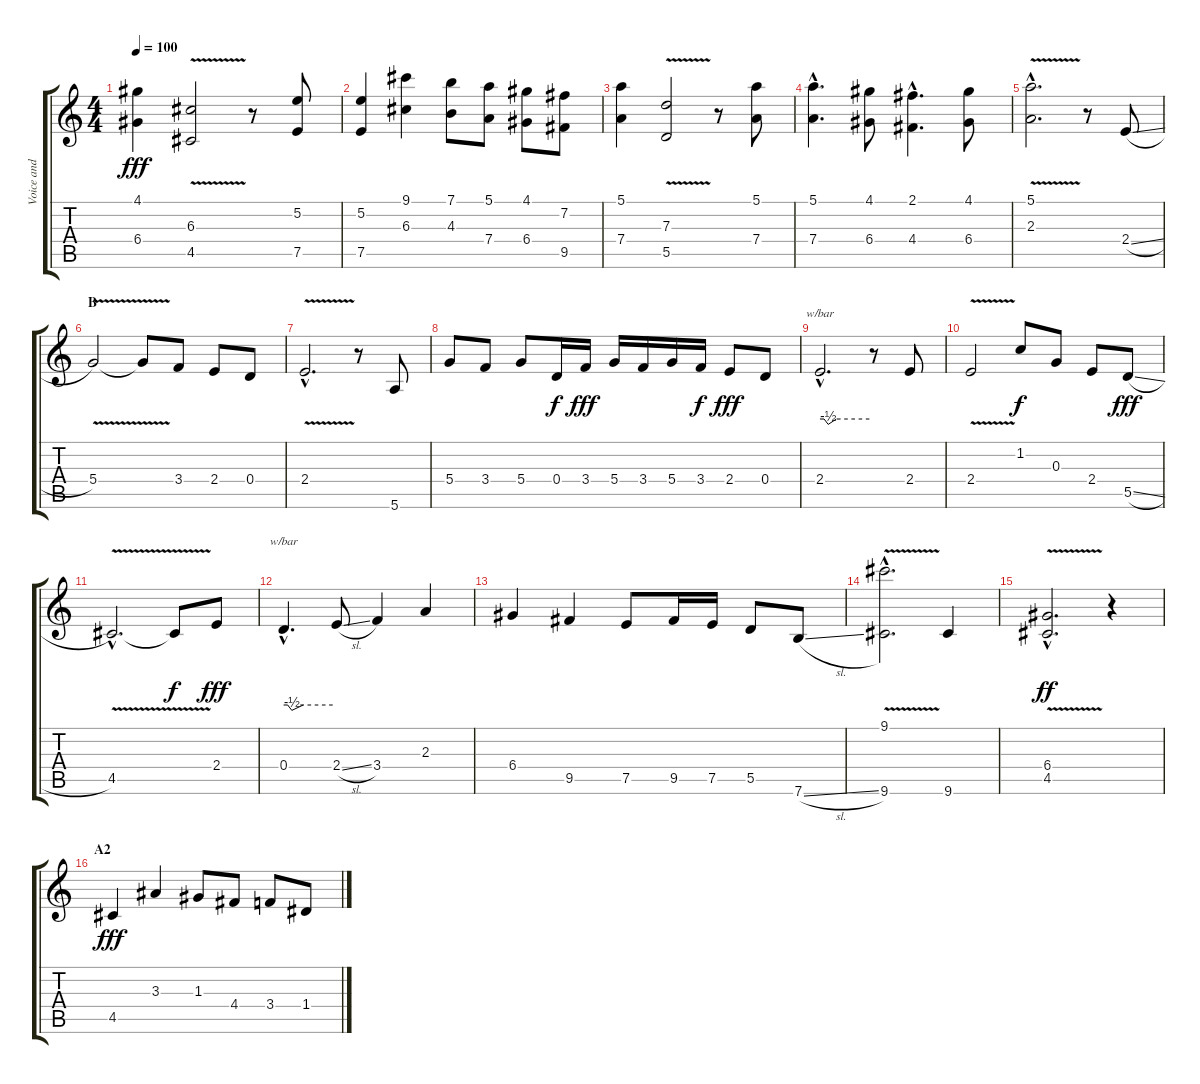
\track ("Voice and LeadG" "Voice and ") {instrument acousticguitarnylon}
\staff {score tabs}
\tuning (E4 B3 G3 D3 A2 E2) {hide}
\ts (4 4)
\tempo 100
\clef g2
\ks c
(4.1 6.4).4{dy fff} (6.3{v} 4.5{v}).2 r.8 (5.2 7.5).8 |
(5.2 7.5).4 (9.1 6.3).4 (7.1 4.3).8 (5.1 7.4).8 (4.1 6.4).8 (7.2 9.5).8 |
(5.1 7.4).4 (7.3{v} 5.5{v}).2 r.8 (5.1 7.4).8 |
(5.1{hac} 7.4{hac}).4{d} (4.1 6.4).8 (2.1{hac} 4.4{hac}).4{d} (4.1 6.4).8 |
(5.1{v hac} 2.3{v hac}).2{d} r.8{instrument electricbasspick} 2.4{sl}.8 |
\section ("" "B")
5.4{v}.2 5.4{t}.8 3.4.8 2.4.8 0.4.8 |
2.4{v hac}.2{d} r.8 5.6.8 |
5.4.8 3.4.8 5.4.8 0.4.16{dy f} 3.4.16{dy fff} 5.4.16 3.4.16 5.4.16 3.4.16{dy f} 2.4.8{dy fff} 0.4.8 |
2.4{hac}.2{d tbe (custom default 0 0 5 0 10 -2 20 0 60 0)} r.8 2.4.8 |
2.4{v}.2 1.2.8{dy f} 0.3.8 2.4.8 5.5{sl}.8{dy fff} |
4.5{v hac}.2{d} 4.5{t}.8{dy f} 2.4.8{dy fff} |
0.4{hac}.4{d tbe (custom default 0 0 5 0 10 -2 24 0 60 0)} 2.4{sl}.8 3.4.4 2.3.4 |
6.4.4 9.5.4 7.5.8 9.5.16 7.5.16 5.5.8 7.6{sl}.8 |
(9.1{v hac} 9.6{v hac}).2{d} 9.6.4 |
(6.4{v hac} 4.5{v hac}).2{d dy ff} r.4{instrument electricguitarjazz} |
\section ("" "A2")
4.5.4{dy fff} 3.3.4 1.3.8 4.4.8 3.4.8 1.4.8
